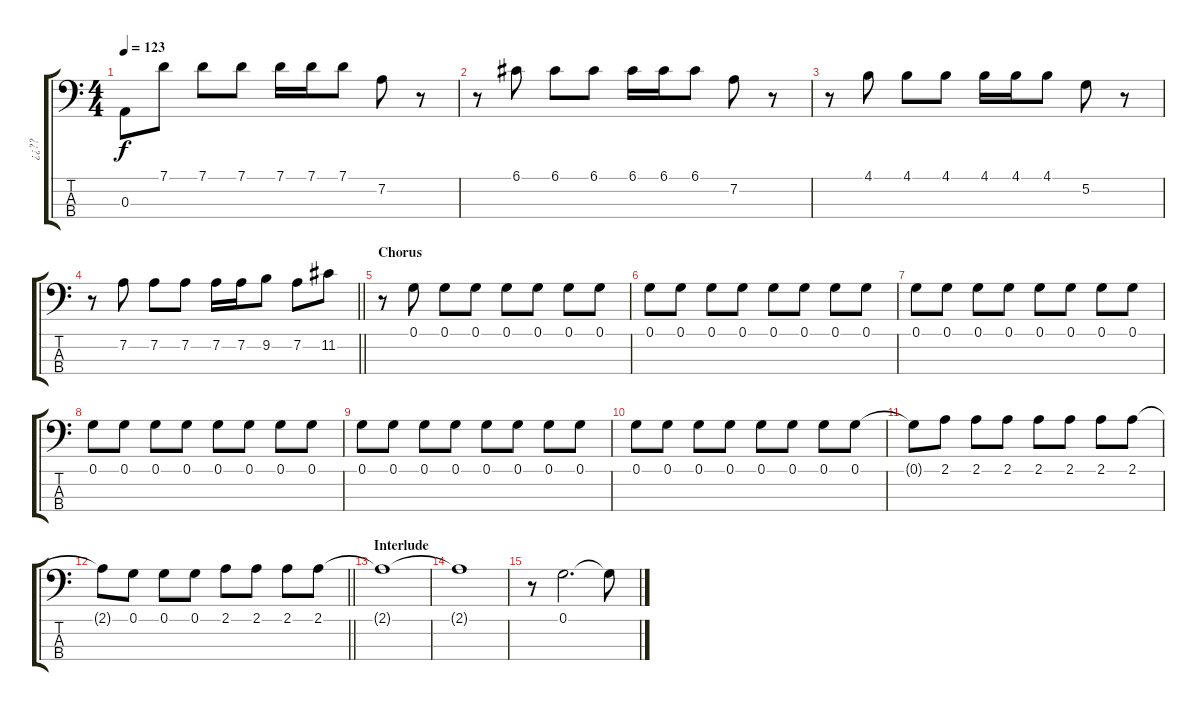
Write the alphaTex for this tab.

\track ("¿¿??" "¿¿??") {instrument electricbasspick}
\staff {score tabs}
\tuning (G2 D2 A1 E1) {hide}
\ts (4 4)
\tempo 123
\clef f4
\ks c
0.3.8{dy f} 7.1.8 7.1.8 7.1.8 7.1.16 7.1.16 7.1.8 7.2.8 r.8 |
r.8 6.1.8 6.1.8 6.1.8 6.1.16 6.1.16 6.1.8 7.2.8 r.8 |
r.8 4.1.8 4.1.8 4.1.8 4.1.16 4.1.16 4.1.8 5.2.8 r.8 |
\barLineRight lightlight
r.8 7.2.8 7.2.8 7.2.8 7.2.16 7.2.16 9.2.8 7.2.8 11.2.8 |
\section ("" "Chorus")
r.8 0.1.8 0.1.8 0.1.8 0.1.8 0.1.8 0.1.8 0.1.8 |
0.1.8 0.1.8 0.1.8 0.1.8 0.1.8 0.1.8 0.1.8 0.1.8 |
0.1.8 0.1.8 0.1.8 0.1.8 0.1.8 0.1.8 0.1.8 0.1.8 |
0.1.8 0.1.8 0.1.8 0.1.8 0.1.8 0.1.8 0.1.8 0.1.8 |
0.1.8 0.1.8 0.1.8 0.1.8 0.1.8 0.1.8 0.1.8 0.1.8 |
0.1.8 0.1.8 0.1.8 0.1.8 0.1.8 0.1.8 0.1.8 0.1.8 |
0.1{t}.8 2.1.8 2.1.8 2.1.8 2.1.8 2.1.8 2.1.8 2.1.8 |
\barLineRight lightlight
2.1{t}.8 0.1.8 0.1.8 0.1.8 2.1.8 2.1.8 2.1.8 2.1.8 |
\section ("" "Interlude")
2.1{t}.1 |
2.1{t}.1 |
r.8 0.1.2{d} 0.1{t}.8
